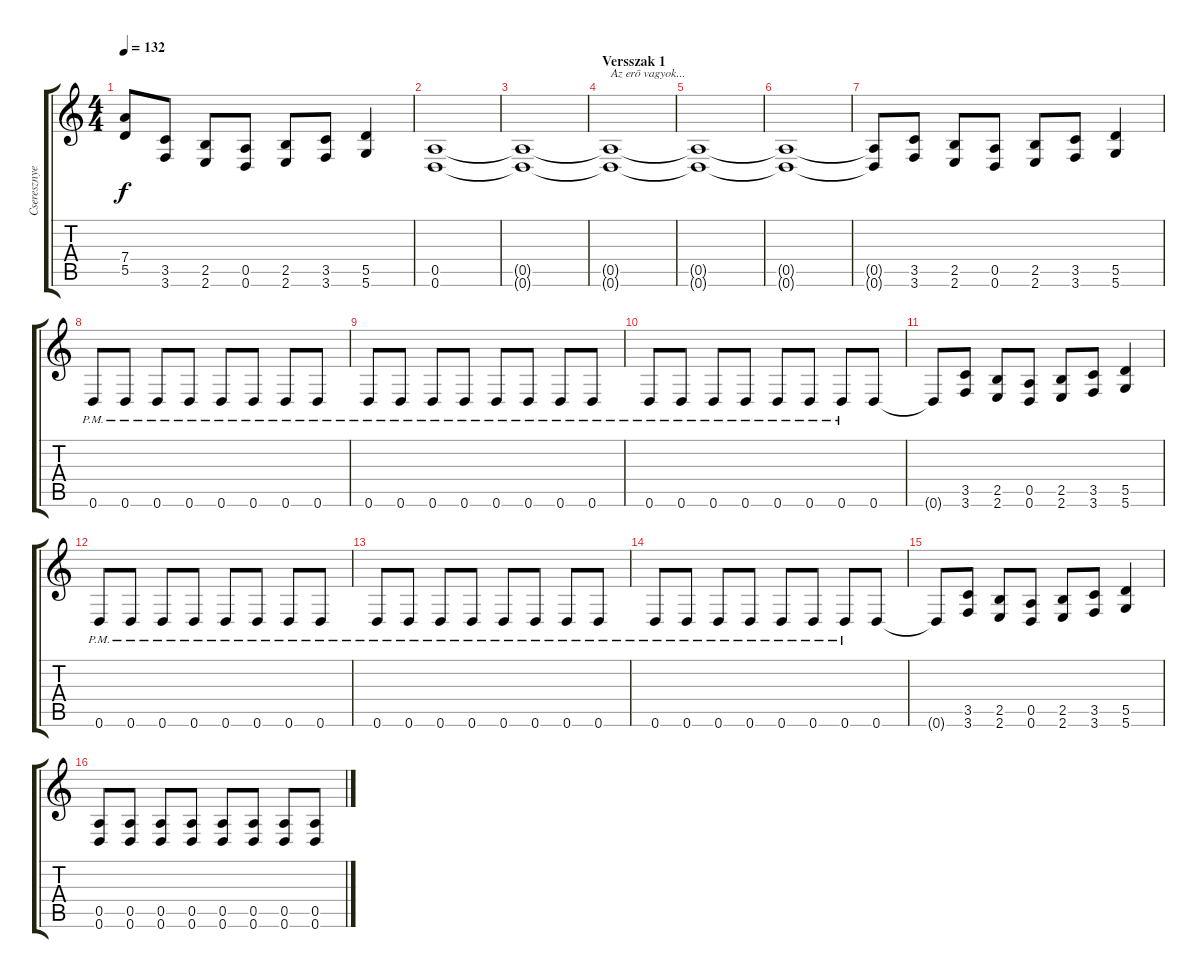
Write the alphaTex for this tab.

\track ("Cseresznye" "Cseresznye") {instrument distortionguitar}
\staff {score tabs}
\tuning (E4 B3 G3 D3 A2 D2) {hide}
\ts (4 4)
\tempo 132
\clef g2
\ks c
(7.4{t} 5.5{t}).8{dy f} (3.5 3.6).8 (2.5 2.6).8 (0.5 0.6).8 (2.5 2.6).8 (3.5 3.6).8 (5.5 5.6).4 |
(0.5 0.6).1 |
(0.5{t} 0.6{t}).1 |
\section ("" "Versszak 1")
(0.5{t} 0.6{t}).1{txt "Az erõ vagyok..."} |
(0.5{t} 0.6{t}).1 |
(0.5{t} 0.6{t}).1 |
(0.5{t} 0.6{t}).8 (3.5 3.6).8 (2.5 2.6).8 (0.5 0.6).8 (2.5 2.6).8 (3.5 3.6).8 (5.5 5.6).4 |
0.6{pm}.8 0.6{pm}.8 0.6{pm}.8 0.6{pm}.8 0.6{pm}.8 0.6{pm}.8 0.6{pm}.8 0.6{pm}.8 |
0.6{pm}.8 0.6{pm}.8 0.6{pm}.8 0.6{pm}.8 0.6{pm}.8 0.6{pm}.8 0.6{pm}.8 0.6{pm}.8 |
0.6{pm}.8 0.6{pm}.8 0.6{pm}.8 0.6{pm}.8 0.6{pm}.8 0.6{pm}.8 0.6{pm}.8 0.6.8 |
0.6{t}.8 (3.5 3.6).8 (2.5 2.6).8 (0.5 0.6).8 (2.5 2.6).8 (3.5 3.6).8 (5.5 5.6).4 |
0.6{pm}.8 0.6{pm}.8 0.6{pm}.8 0.6{pm}.8 0.6{pm}.8 0.6{pm}.8 0.6{pm}.8 0.6{pm}.8 |
0.6{pm}.8 0.6{pm}.8 0.6{pm}.8 0.6{pm}.8 0.6{pm}.8 0.6{pm}.8 0.6{pm}.8 0.6{pm}.8 |
0.6{pm}.8 0.6{pm}.8 0.6{pm}.8 0.6{pm}.8 0.6{pm}.8 0.6{pm}.8 0.6{pm}.8 0.6.8 |
0.6{t}.8 (3.5 3.6).8 (2.5 2.6).8 (0.5 0.6).8 (2.5 2.6).8 (3.5 3.6).8 (5.5 5.6).4 |
(0.5 0.6).8 (0.5 0.6).8 (0.5 0.6).8 (0.5 0.6).8 (0.5 0.6).8 (0.5 0.6).8 (0.5 0.6).8 (0.5 0.6).8
